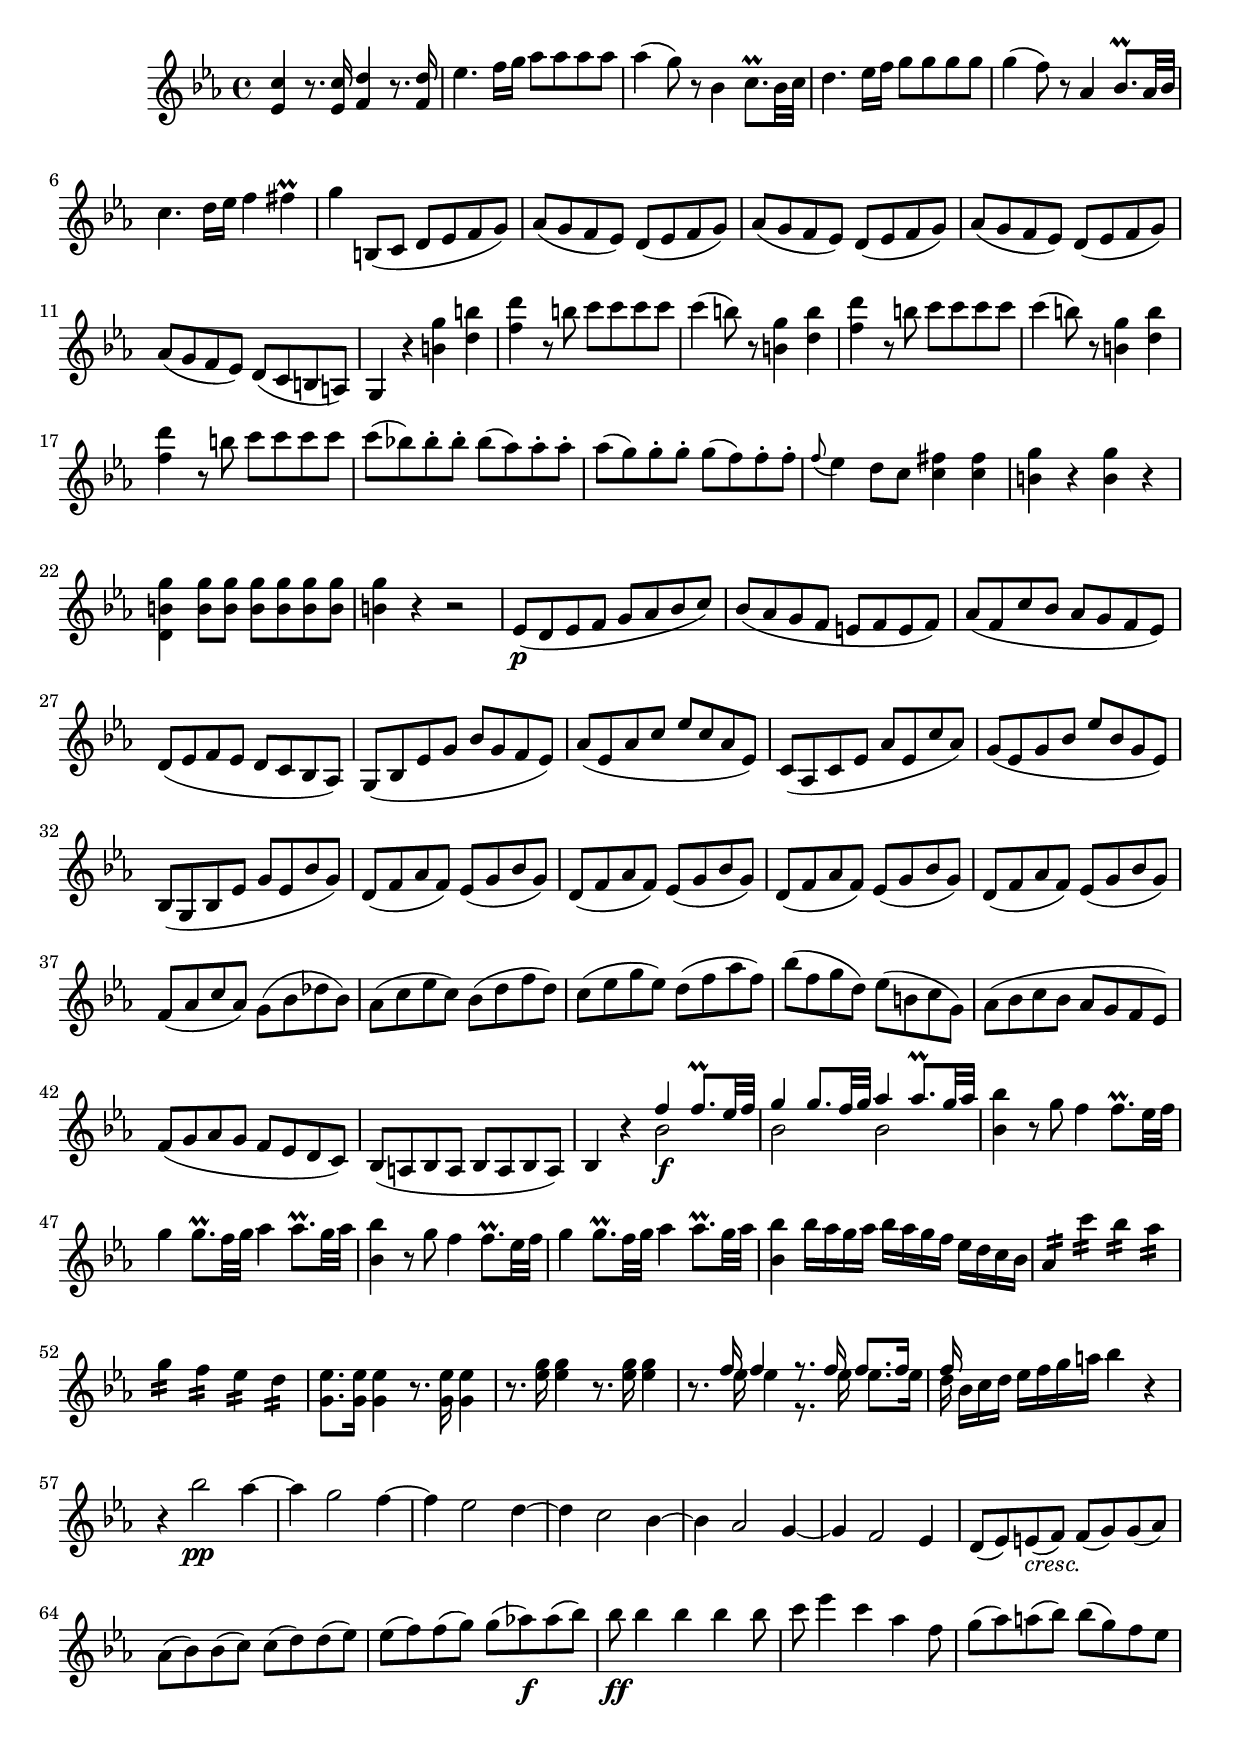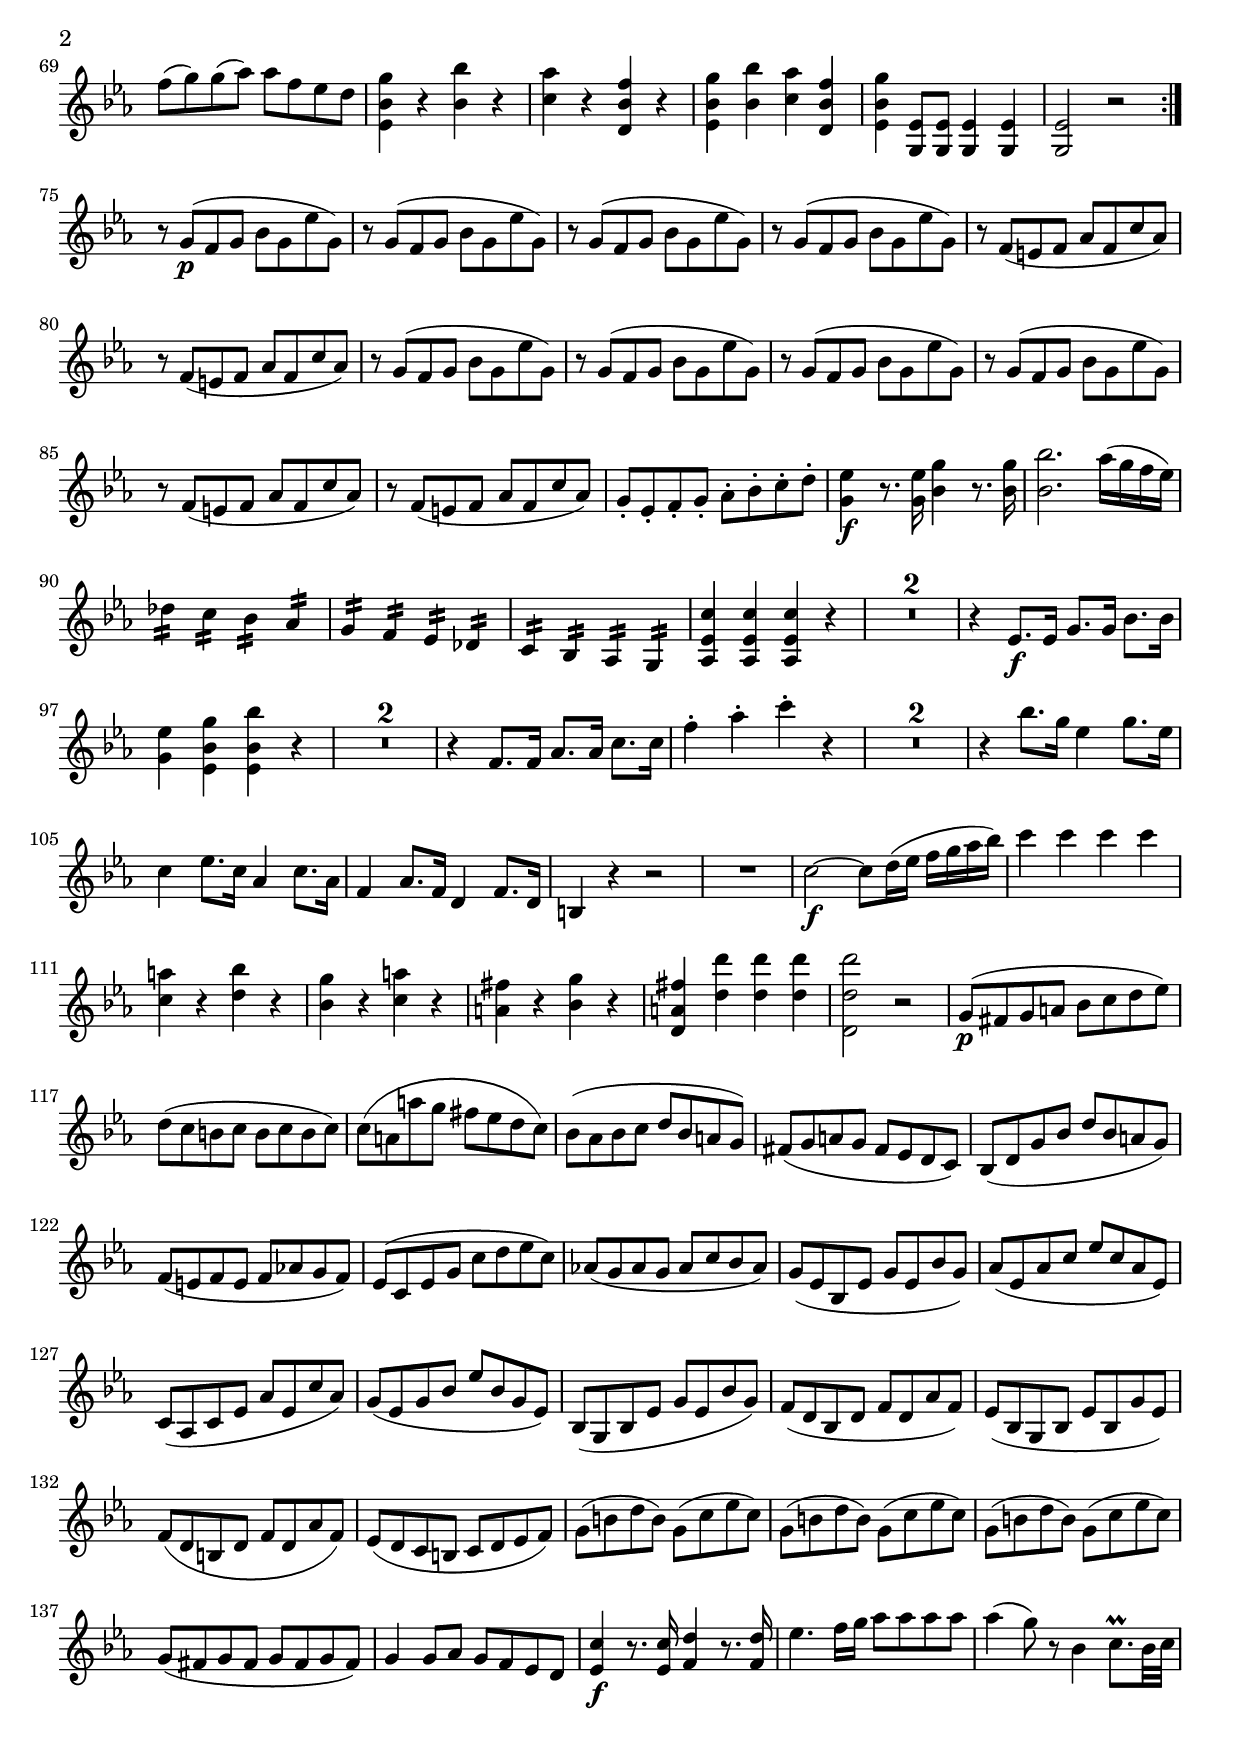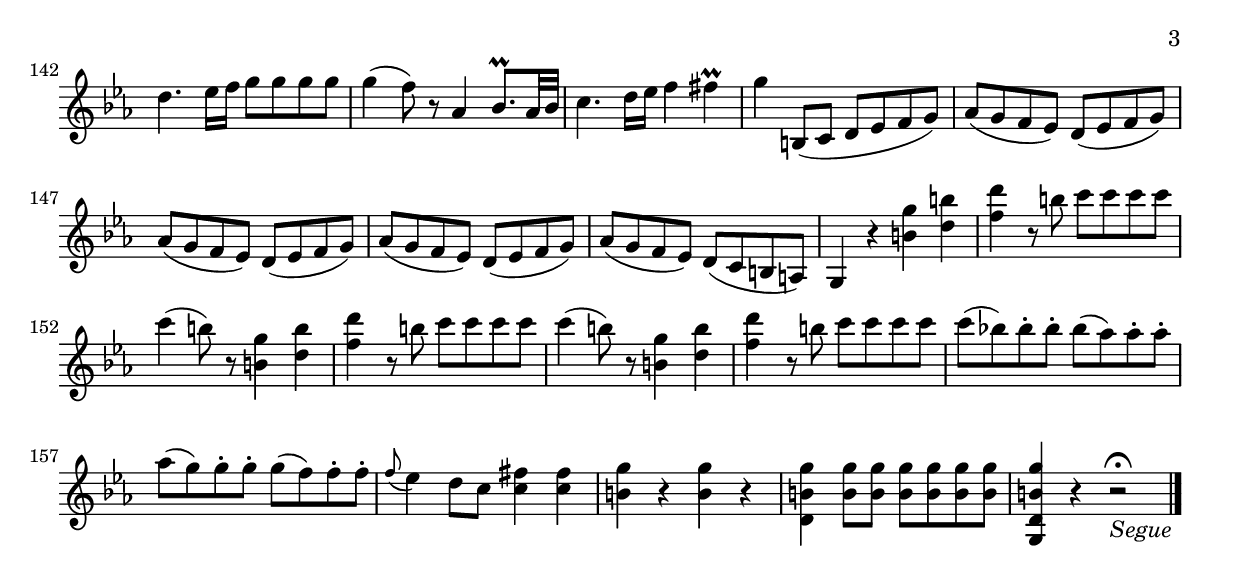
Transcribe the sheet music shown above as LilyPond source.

\version "2.16.0"      %Gossec - Symphonie mi bémol
                        %Violon1 - 2ème mvt
\relative c''{
\clef treble
\key ees \major
\time 4/4




<ees, c'>4 r8. <ees c'>16 <f d'>4 r8. <f d'>16
ees'4. f16 g aes8 aes aes aes
aes4( g8) r bes,4 c8.\prall bes32 c
d4. ees16 f g8 g g g
g4( f8) r aes,4 bes8.\prall aes32 bes
c4. d16 ees f4 fis\prall
g b,,8( c d ees f g)
\repeat unfold 3 {aes( g f ees) d( ees f g)}
%
%
aes( g f ees) d( c b a)     %SIEBER: aes( g f ees) d( c b aes)
g4 r <b' g'> <d b'>
<f d'> r8 b c c c c
c4( b8) r <b, g'>4 <d b'>
<f d'> r8 b c c c c
c4( b8) r <b, g'>4 <d b'>
<f d'> r8 b c c c c
c( bes!) bes-. bes-. bes( aes) aes-. aes-.
aes( g) g-. g-. g( f) f-. f-.
\appoggiatura f ees4 d8 c <c fis>4 <c fis>
<b g'> r <b g'> r
<d, b' g'> <b' g'>8 <b g'> <b g'> <b g'> <b g'> <b g'> 
<b g'>4 r r2
ees,8\p( d es f g aes bes c)
bes( aes g f e f e f)
aes( f c' bes aes g f ees)
d( ees f ees d c bes aes)
g( bes ees g bes g f ees)
aes( ees aes c ees c aes ees)
c( aes c ees aes ees c' aes)
g( ees g bes ees bes g ees)
bes( g bes ees g ees bes' g)
\repeat unfold 4 {d( f aes f) ees( g bes g)}
%
%
%
f( aes c aes) g( bes des bes)
aes( c ees c) bes( d f d)
c( ees g ees) d( f aes f)
bes( f g d) ees( b c g)
aes( bes c bes aes g f ees)
f( g aes g f ees d c)
bes( a bes a bes a bes a)
bes4 r <<\voiceOne{f''4 f8.\prall ees32 f | g4 g8. f32 g aes4 aes8.\prall g32 aes}
 \\ \voiceTwo{bes,2\f | bes bes}>>
<bes bes'>4 r8 g' f4 f8.\prall ees32 f
g4 g8.\prall f32 g aes4 aes8.\prall g32 aes
<bes, bes'>4 r8 g' f4 f8.\prall ees32 f
g4 g8.\prall f32 g aes4 aes8.\prall g32 aes
<bes, bes'>4 bes'16 aes g aes bes aes g f ees d c bes
aes4:16 c': bes: aes:
g: f: ees: d:
<g, ees'>8. <g ees'>16 <g ees'>4 r8. <g ees'>16 <g ees'>4
r8. <ees' g>16 <ees g>4 r8. <ees g>16 <ees g>4
r8. <<\voiceOne {f16 f4 r8. f16 f8. f16 | f16} \\ \voiceTwo {ees16 ees4 r8. ees16 ees8. ees16 | d}>> 
   bes16 c d ees f g a bes4 r
r bes2\pp aes4 ~
aes g2 f4 ~
f ees2 d4 ~
d c2 bes4 ~
bes aes2 g4 ~
g f2 ees4
d8( ees) e(_\markup{\italic "cresc."} f) f( g) g( aes)
aes( bes) bes( c) c( d) d( ees)
ees( f) f( g) g( aes!\f) aes( bes)
bes\ff bes4 bes bes bes8
c ees4 c aes f8
g( aes) a( bes) bes( g) f ees
f( g) g( aes) aes f ees d
<ees, bes' g'>4 r <bes' bes'> r
<c aes'> r <d, bes' f'> r
<ees bes' g'> <bes' bes'> <c aes'> <d, bes' f'>
<ees bes' g'> <g, ees'>8 <g ees'> <g ees'>4 <g ees'>
<g ees'>2 r \bar ":|"
r8 g'(\p f g bes g ees' g,)
\repeat unfold 3 {r8 g( f g bes g ees' g,)}
%
%
\repeat unfold 2 {r f( e f aes f c' aes)}
%
\repeat unfold 4 {r8 g( f g bes g ees' g,)}
%
%
%
\repeat unfold 2 {r f( e f aes f c' aes)}
%
g-. ees-. f-. g-. aes-. bes-. c-. d-.
<g, ees'>4\f r8. <g ees'>16 <bes g'>4 r8. <bes g'>16
<bes bes'>2. aes'16( g f ees)
des4:16 c: bes: aes:
g: f: ees: des:
c: bes: aes: g:
<aes ees' c'>4 <aes ees' c'> <aes ees' c'> r
\set Score.skipBars = ##t R1 * 2 
%
r4 ees'8.\f ees16 g8. g16 bes8. bes16
<g ees'>4 <ees bes' g'> <ees bes' bes'> r
\set Score.skipBars = ##t R1 * 2 
%
r4 f8. f16 aes8. aes16 c8. c16
f4-. aes-. c-. r
\set Score.skipBars = ##t R1 * 2 
%
r4 bes8. g16 ees4 g8. ees16
c4 ees8. c16 aes4 c8. aes16
f4 aes8. f16 d4 f8. d16
b4 r r2
R1
c'2\f ~ c8 d16( ees f g aes bes)
c4 c c c
<c, a'> r <d bes'> r
<bes g'> r <c a'> r
<a fis'> r <bes g'> r
<d, a' fis'> <d' d'> <d d'> <d d'>
<d, d' d'>2 r
g8\p( fis g a bes c d ees)
d( c b c b c b c)
c( a a' g fis ees d c)
bes( aes bes c d bes a g)
fis( g a g fis ees d c)
bes( d g bes d bes a g)
f( e f e f aes! g f)
ees( c ees g c d ees c)
aes!( g aes g aes c bes aes)
g( ees bes ees g ees bes' g)
aes( ees aes c ees c aes ees)
c( aes c ees aes ees c' aes)
g( ees g bes ees bes g ees)
bes( g bes ees g ees bes' g)
f( d bes d f d aes' f)
ees( bes g bes ees bes g' ees)
f( d b d f d aes' f)
ees( d c b c d ees f)
\repeat unfold 3 {g( b d b) g( c ees c)}
%
%
g( fis g fis g fis g fis)
g4 g8 aes g f ees d
<ees c'>4\f r8. <ees c'>16 <f d'>4 r8. <f d'>16
ees'4. f16 g aes8 aes aes aes
aes4( g8) r bes,4 c8.\prall bes32 c
d4. ees16 f g8 g g g
g4( f8) r aes,4 bes8.\prall aes32 bes
c4. d16 ees f4 fis\prall
g b,,8( c d ees f g)
\repeat unfold 3 {aes( g f ees) d( ees f g)}
%
%
aes( g f ees) d( c b a)     %SIEBER: aes( g f ees) d( c b aes)
g4 r <b' g'> <d b'>
<f d'> r8 b c c c c
c4( b8) r <b, g'>4 <d b'>
<f d'> r8 b c c c c
c4( b8) r <b, g'>4 <d b'>
<f d'> r8 b c c c c
c( bes!) bes-. bes-. bes( aes) aes-. aes-.
aes( g) g-. g-. g( f) f-. f-.
\appoggiatura f ees4 d8 c <c fis>4 <c fis>
<b g'> r <b g'> r
<d, b' g'> <b' g'>8 <b g'> <b g'> <b g'> <b g'> <b g'> 
<g, d' b' g'>4 r r2^\fermataMarkup_\markup{\italic "Segue"} \bar "|." 
}
